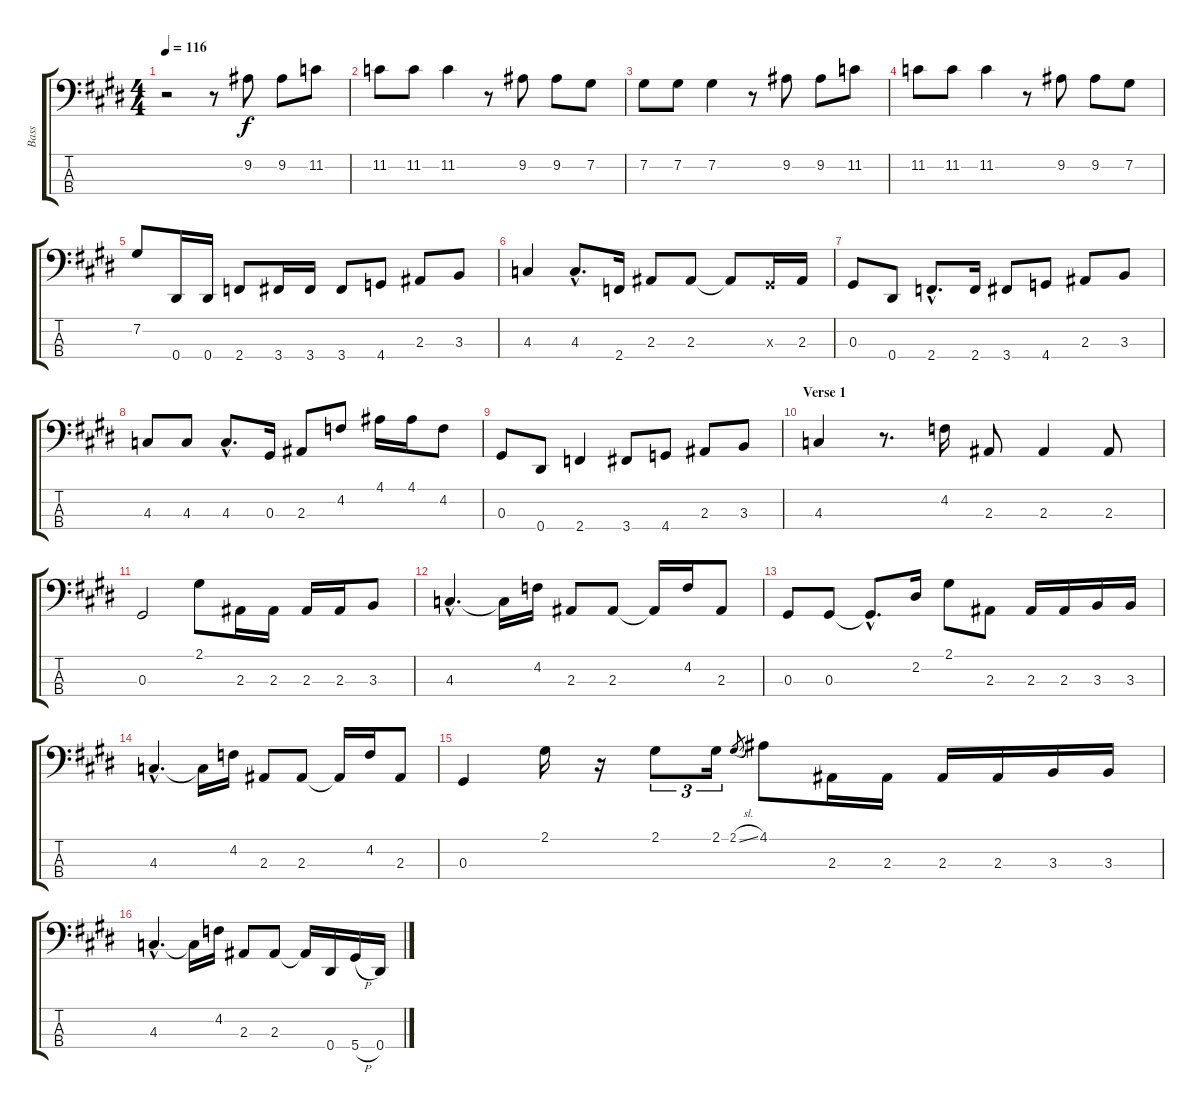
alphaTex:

\track ("Bass" "Bass") {instrument electricbassfinger}
\staff {score tabs}
\tuning (Gb2 Db2 Ab1 Eb1) {hide}
\ts (4 4)
\tempo 116
\clef f4
\ks c#minor
r.2{dy f instrument electricbassfinger} r.8 9.2.8 9.2.8 11.2.8 |
11.2.8 11.2.8 11.2.4 r.8 9.2.8 9.2.8 7.2.8 |
7.2.8 7.2.8 7.2.4 r.8 9.2.8 9.2.8 11.2.8 |
11.2.8 11.2.8 11.2.4 r.8 9.2.8 9.2.8 7.2.8 |
7.2.8 0.4.16 0.4.16 2.4.8 3.4.16 3.4.16 3.4.8 4.4.8 2.3.8 3.3.8 |
4.3.4 4.3{hac}.8{d} 2.4.16 2.3.8 2.3.8 2.3{t}.8 0.3{x}.16 2.3.16 |
0.3.8 0.4.8 2.4{hac}.8{d} 2.4.16 3.4.8 4.4.8 2.3.8 3.3.8 |
4.3.8 4.3.8 4.3{hac}.8{d} 0.3.16 2.3.8 4.2.8 4.1.16 4.1.16 4.2.8 |
0.3.8 0.4.8 2.4.4 3.4.8 4.4.8 2.3.8 3.3.8 |
\section ("" "Verse 1")
4.3.4 r.8{d} 4.2.16 2.3.8 2.3.4 2.3.8 |
0.3.2 2.1.8 2.3.16 2.3.16 2.3.16 2.3.16 3.3.8 |
4.3{hac}.4{d} 4.3{t}.16 4.2.16 2.3.8 2.3.8 2.3{t}.16 4.2.16 2.3.8 |
0.3.8 0.3.8 0.3{hac t}.8{d} 2.2.16 2.1.8 2.3.8 2.3.16 2.3.16 3.3.16 3.3.16 |
4.3{hac}.4{d} 4.3{t}.16 4.2.16 2.3.8 2.3.8 2.3{t}.16 4.2.16 2.3.8 |
0.3.4 2.1.16 r.16 2.1.8{tu (3 2)} 2.1.16{tu (3 2)} 2.1{sl}.8{gr} 4.1.8 2.3.16 2.3.16 2.3.16 2.3.16 3.3.16 3.3.16 |
4.3{hac}.4{d} 4.3{t}.16 4.2.16 2.3.8 2.3.8 2.3{t}.16 0.4.16 5.4{h}.16 0.4.16
